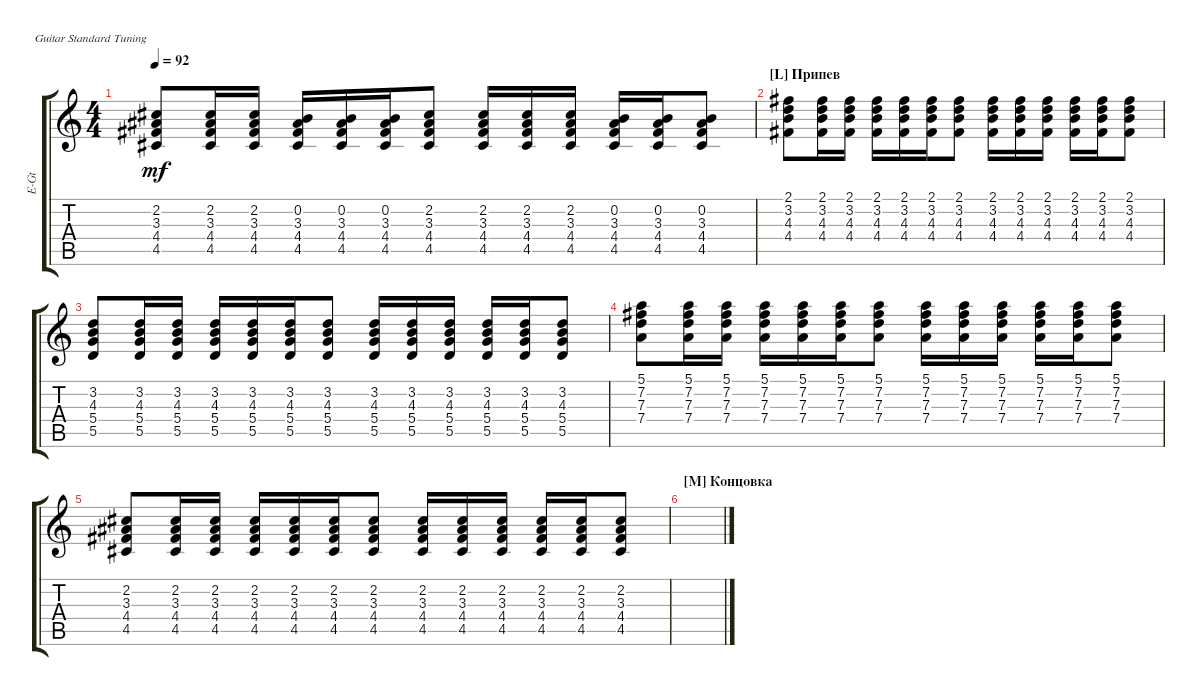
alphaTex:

\track ("Electric Guitar" "E-Gt") {instrument electricguitarclean}
\staff {score tabs}
\tuning (E4 B3 G3 D3 A2 E2)
\ts (4 4)
\tempo 92
\clef g2
\ks c
(4.5 4.4 3.3 2.2).8{dy mf} (4.5 4.4 3.3 2.2).16 (4.5 4.4 3.3 2.2).16 (4.5 4.4 3.3 0.2).16 (4.5 4.4 3.3 0.2).16 (4.5 4.4 3.3 0.2).16 (4.5 4.4 3.3 2.2).8 (4.5 4.4 3.3 2.2).16 (4.5 4.4 3.3 2.2).16 (4.5 4.4 3.3 2.2).16 (4.5 4.4 3.3 0.2).16 (4.5 4.4 3.3 0.2).16 (4.5 4.4 3.3 0.2).8 |
\section ("L" "Припев")
(4.4 4.3 3.2 2.1).8 (4.4 4.3 3.2 2.1).16 (4.4 4.3 3.2 2.1).16 (4.4 4.3 3.2 2.1).16 (4.4 4.3 3.2 2.1).16 (4.4 4.3 3.2 2.1).16 (4.4 4.3 3.2 2.1).8 (4.4 4.3 3.2 2.1).16 (4.4 4.3 3.2 2.1).16 (4.4 4.3 3.2 2.1).16 (4.4 4.3 3.2 2.1).16 (4.4 4.3 3.2 2.1).16 (4.4 4.3 3.2 2.1).8 |
(5.5 5.4 4.3 3.2).8 (5.5 5.4 4.3 3.2).16 (5.5 5.4 4.3 3.2).16 (5.5 5.4 4.3 3.2).16 (5.5 5.4 4.3 3.2).16 (5.5 5.4 4.3 3.2).16 (5.5 5.4 4.3 3.2).8 (5.5 5.4 4.3 3.2).16 (5.5 5.4 4.3 3.2).16 (5.5 5.4 4.3 3.2).16 (5.5 5.4 4.3 3.2).16 (5.5 5.4 4.3 3.2).16 (5.5 5.4 4.3 3.2).8 |
(7.4 7.3 7.2 5.1).8 (7.4 7.3 7.2 5.1).16 (7.4 7.3 7.2 5.1).16 (7.4 7.3 7.2 5.1).16 (7.4 7.3 7.2 5.1).16 (7.4 7.3 7.2 5.1).16 (7.4 7.3 7.2 5.1).8 (7.4 7.3 7.2 5.1).16 (7.4 7.3 7.2 5.1).16 (7.4 7.3 7.2 5.1).16 (7.4 7.3 7.2 5.1).16 (7.4 7.3 7.2 5.1).16 (7.4 7.3 7.2 5.1).8 |
(4.5 4.4 3.3 2.2).8 (4.5 4.4 3.3 2.2).16 (4.5 4.4 3.3 2.2).16 (4.5 4.4 3.3 2.2).16 (4.5 4.4 3.3 2.2).16 (4.5 4.4 3.3 2.2).16 (4.5 4.4 3.3 2.2).8 (4.5 4.4 3.3 2.2).16 (4.5 4.4 3.3 2.2).16 (4.5 4.4 3.3 2.2).16 (4.5 4.4 3.3 2.2).16 (4.5 4.4 3.3 2.2).16 (4.5 4.4 3.3 2.2).8 |
\section ("M" "Концовка")
